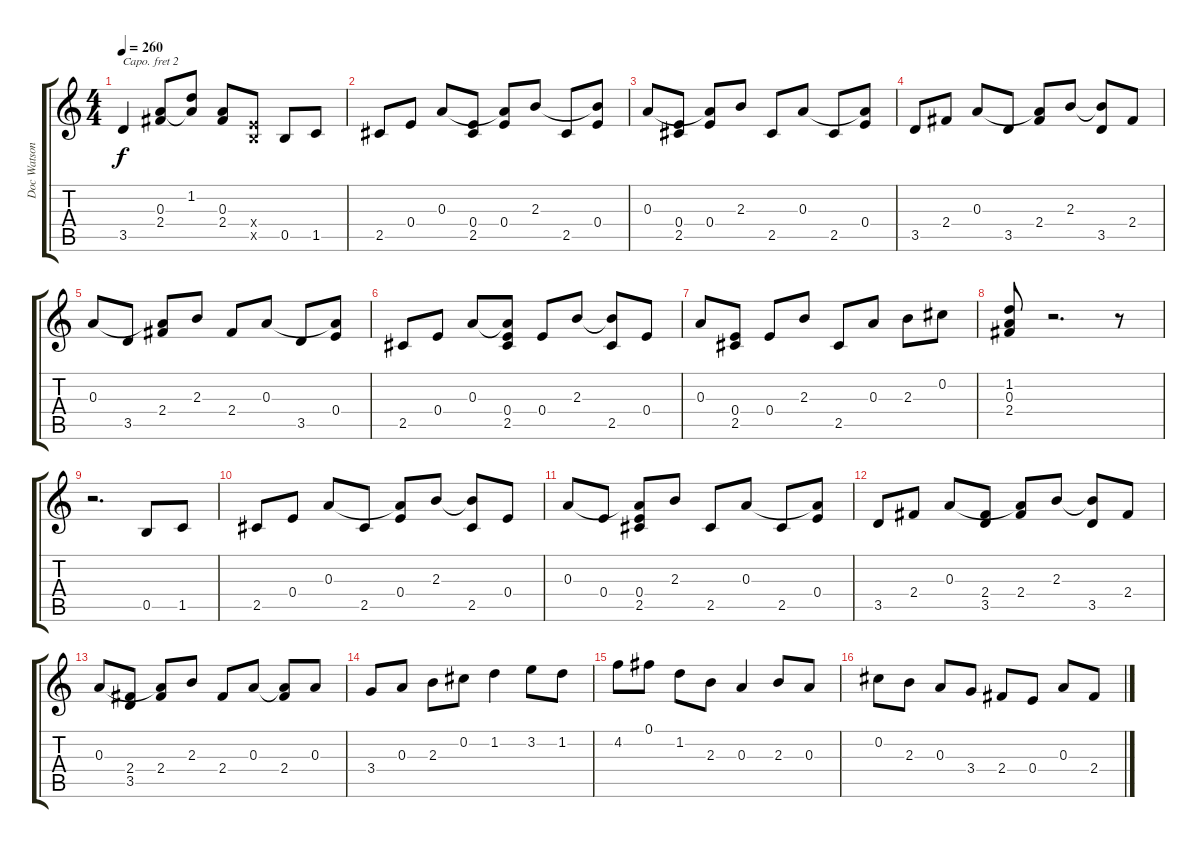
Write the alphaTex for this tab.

\track ("Doc Watson" "Doc Watson") {instrument acousticguitarsteel}
\staff {score tabs}
\capo 2
\tuning (E4 B3 G3 D3 A2 E2) {hide}
\ts (4 4)
\tempo 260
\clef g2
\ks c
3.5.4{dy f} (0.3 2.4).8 (1.2 0.3{t}).8 (0.3 2.4).8 (0.4{x} 0.5{x}).8 0.5.8 1.5.8 |
2.5.8 0.4.8 0.3.8 (0.4 2.5).8 (0.3{t} 0.4).8 2.3.8 2.5.8 (2.3{t} 0.4).8 |
0.3.8 (0.4 2.5).8 (0.3{t} 0.4).8 2.3.8 2.5.8 0.3.8 2.5.8 (0.3{t} 0.4).8 |
3.5.8 2.4.8 0.3.8 3.5.8 (0.3{t} 2.4).8 2.3.8 (2.3{t} 3.5).8 2.4.8 |
0.3.8 3.5.8 (0.3{t} 2.4).8 2.3.8 2.4.8 0.3.8 3.5.8 (0.3{t} 0.4).8 |
2.5.8 0.4.8 0.3.8 (0.3{t} 0.4 2.5).8 0.4.8 2.3.8 (2.3{t} 2.5).8 0.4.8 |
0.3.8 (0.4 2.5).8 0.4.8 2.3.8 2.5.8 0.3.8 2.3.8 0.2.8 |
(1.2 0.3 2.4).8 r.2{d} r.8 |
r.2{d} 0.5.8 1.5.8 |
2.5.8 0.4.8 0.3.8 2.5.8 (0.3{t} 0.4).8 2.3.8 (2.3{t} 2.5).8 0.4.8 |
0.3.8 0.4.8 (0.3{t} 0.4 2.5).8 2.3.8 2.5.8 0.3.8 2.5.8 (0.3{t} 0.4).8 |
3.5.8 2.4.8 0.3.8 (2.4 3.5).8 (0.3{t} 2.4).8 2.3.8 (2.3{t} 3.5).8 2.4.8 |
0.3.8 (2.4 3.5).8 (0.3{t} 2.4).8 2.3.8 2.4.8 0.3.8 (0.3{t} 2.4).8 0.3.8 |
3.4.8 0.3.8 2.3.8 0.2.8 1.2.4 3.2.8 1.2.8 |
4.2.8 0.1.8 1.2.8 2.3.8 0.3.4 2.3.8 0.3.8 |
0.2.8 2.3.8 0.3.8 3.4.8 2.4.8 0.4.8 0.3.8 2.4.8
